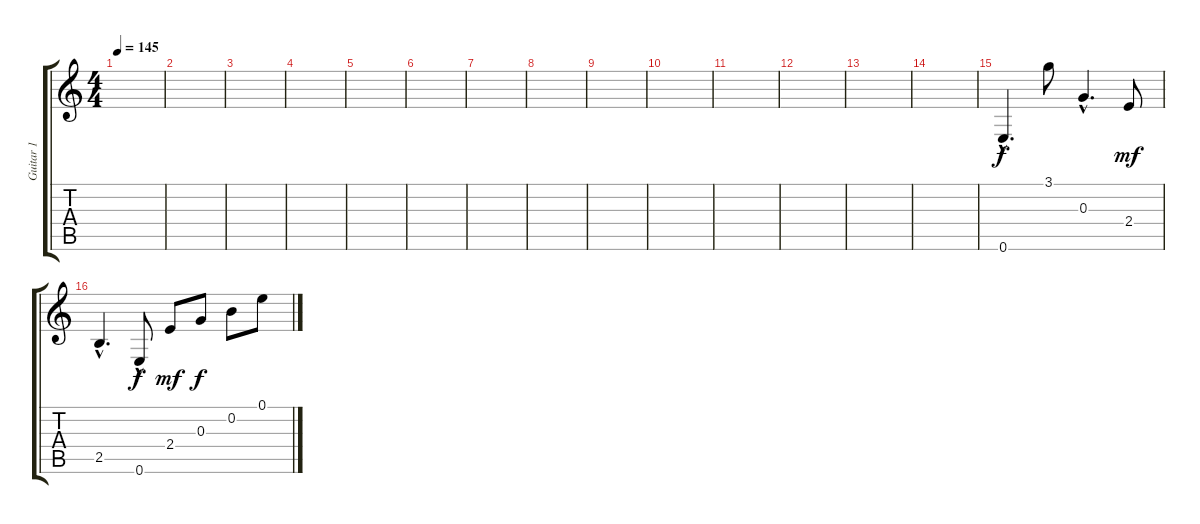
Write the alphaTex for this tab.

\track ("Guitar 1" "Guitar 1") {instrument acousticguitarsteel}
\staff {score tabs}
\tuning (E4 B3 G3 D3 A2 E2) {hide}
\ts (4 4)
\tempo 145
\clef g2
\ks c
|
|
|
|
|
|
|
|
|
|
|
|
|
|
0.6{hac}.4{d} 3.1.8{dy f} 0.3{hac}.4{d} 2.4.8{dy mf} |
2.5{hac}.4{d} 0.6{hac}.8{dy f} 2.4.8{dy mf} 0.3.8{dy f} 0.2.8 0.1.8
